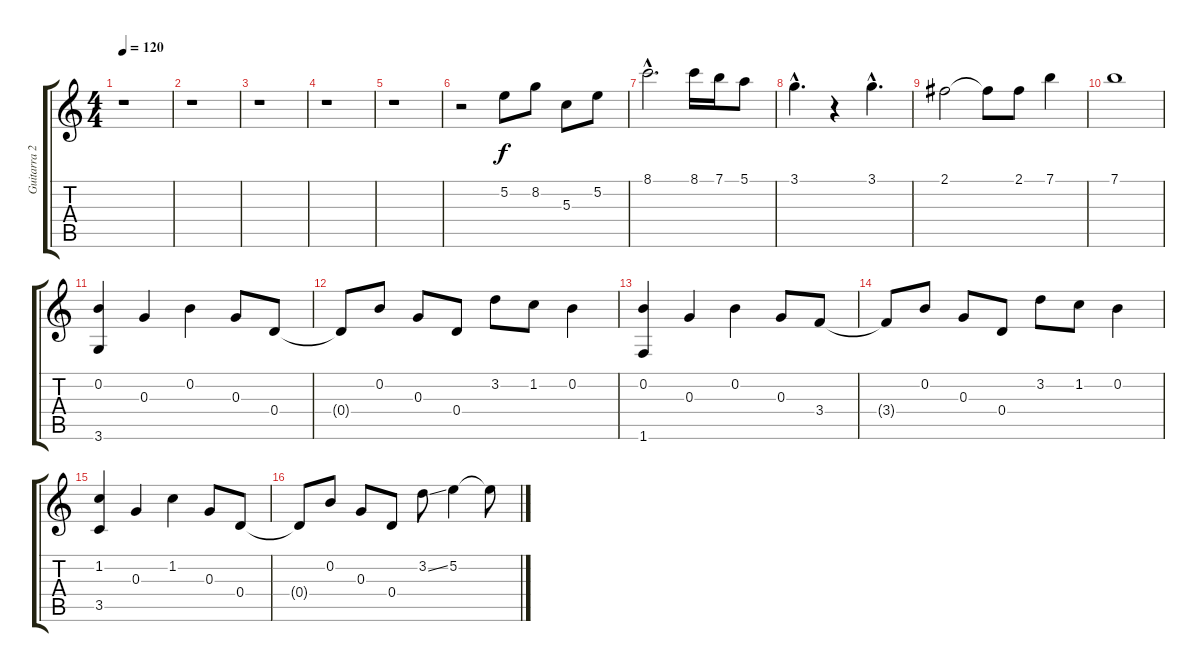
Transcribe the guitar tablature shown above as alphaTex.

\track ("Guitarra 2" "Guitarra 2") {instrument electricguitarclean}
\staff {score tabs}
\tuning (E4 B3 G3 D3 A2 E2) {hide}
\ts (4 4)
\tempo 120
\clef g2
\ks c
r.1{dy f instrument electricguitarclean} |
r.1 |
r.1 |
r.1 |
r.1 |
r.2 5.2.8 8.2.8 5.3.8 5.2.8 |
8.1{hac}.2{d} 8.1.16 7.1.16 5.1.8 |
3.1{hac}.4{d} r.4 3.1{hac}.4{d} |
2.1.2 2.1{t}.8 2.1.8 7.1.4 |
7.1.1 |
(0.2 3.6).4 0.3.4 0.2.4 0.3.8 0.4.8 |
0.4{t}.8 0.2.8 0.3.8 0.4.8 3.2.8 1.2.8 0.2.4 |
(0.2 1.6).4 0.3.4 0.2.4 0.3.8 3.4.8 |
3.4{t}.8 0.2.8 0.3.8 0.4.8 3.2.8 1.2.8 0.2.4 |
(1.2 3.5).4 0.3.4 1.2.4 0.3.8 0.4.8 |
0.4{t}.8 0.2.8 0.3.8 0.4.8 3.2{ss}.8 5.2.4 5.2{t}.8
